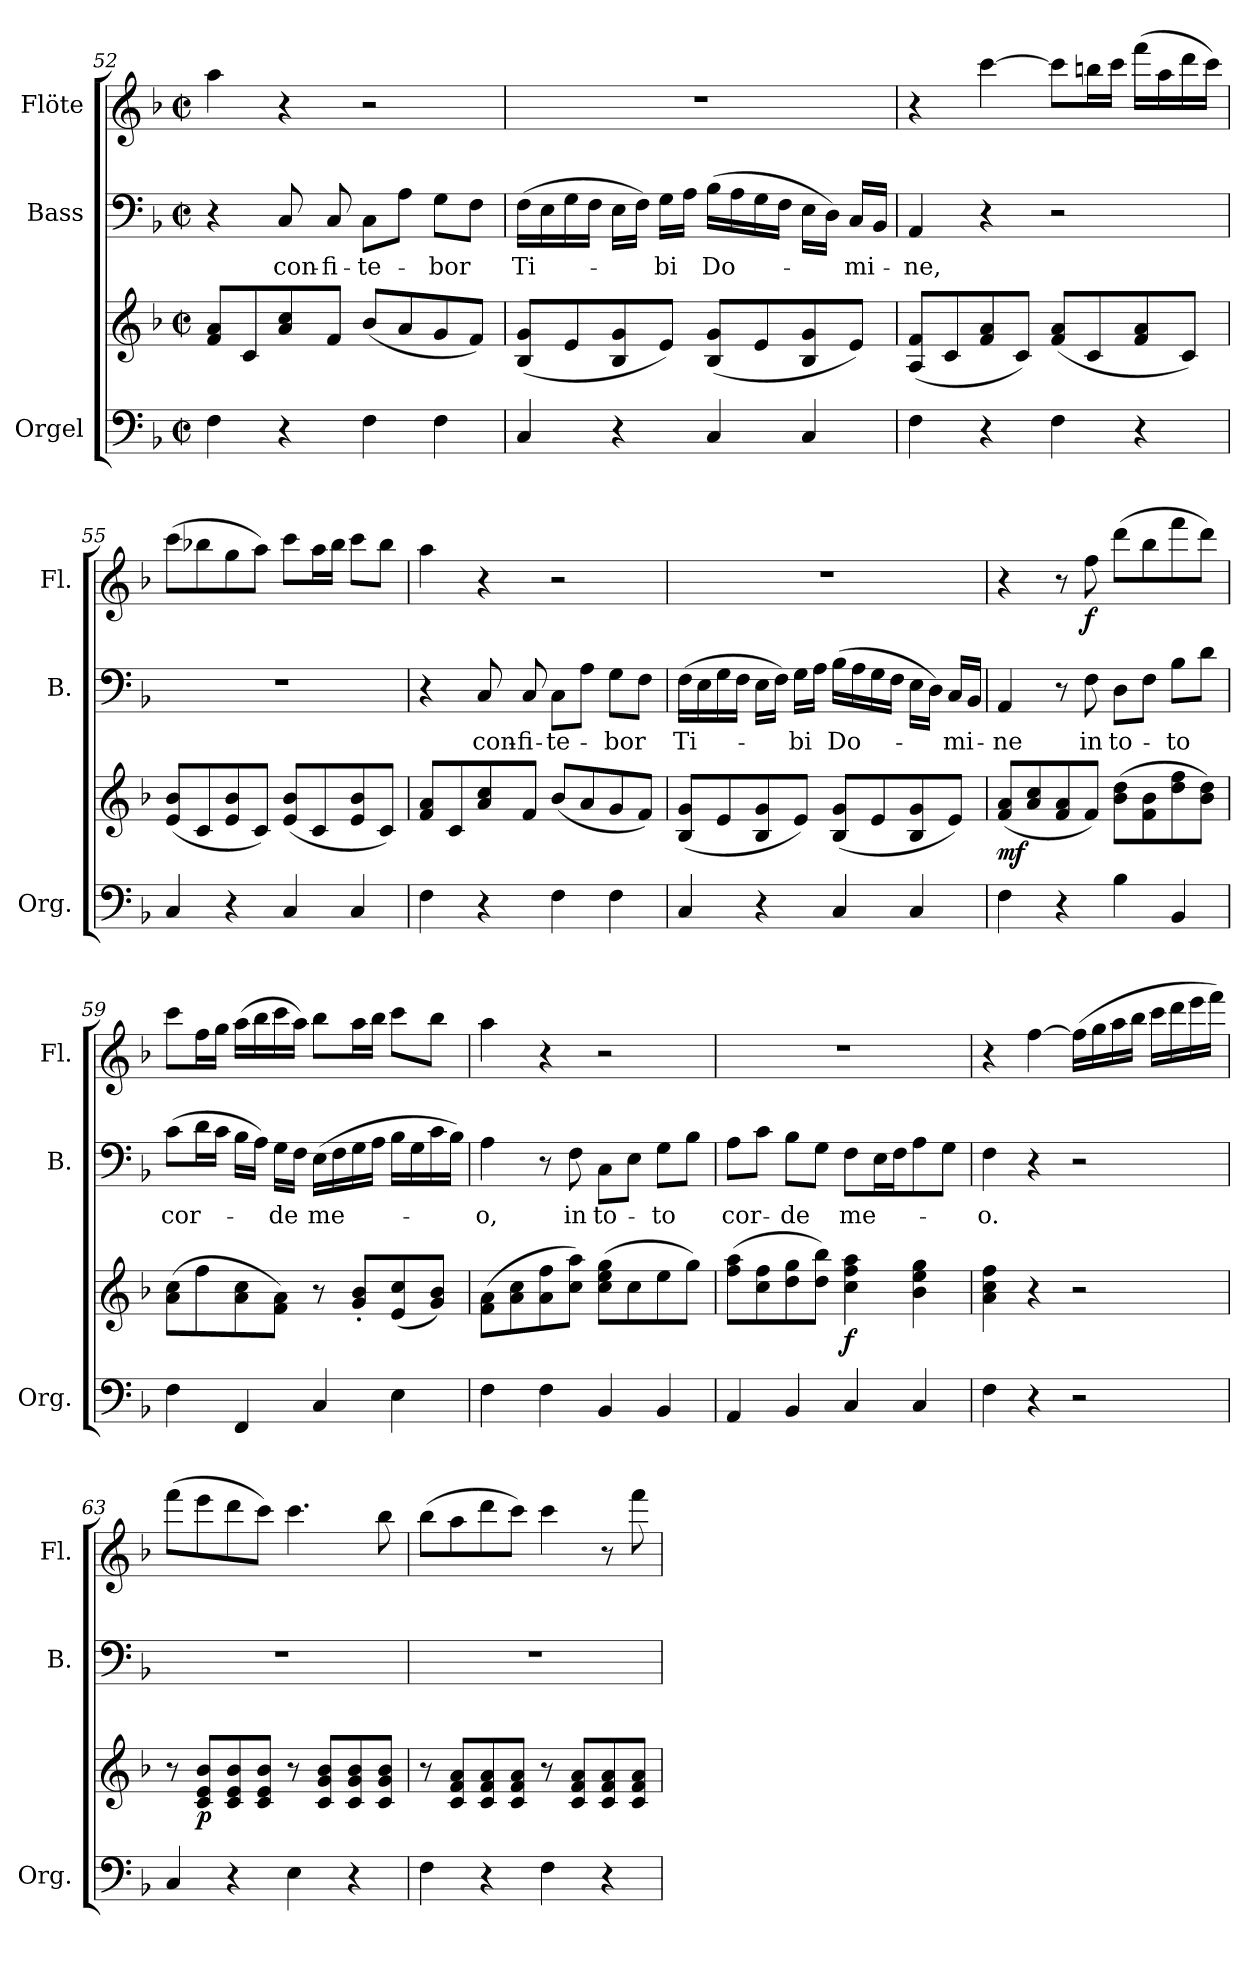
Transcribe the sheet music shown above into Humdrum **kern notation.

**kern	**kern	**dynam	**kern	**text	**kern	**dynam
*part3	*part3	*part3	*part2	*part2	*part1	*part1
*staff4	*staff3	*staff3/4	*staff2	*staff2	*staff1	*staff1
*I"Orgel	*	*	*I"Bass	*	*I"Flöte	*
*I'Org.	*	*	*I'B.	*	*I'Fl.	*
*clefF4	*clefG2	*	*clefF4	*	*clefG2	*
*k[b-]	*k[b-]	*	*k[b-]	*	*k[b-]	*
*F:	*F:	*	*F:	*	*F:	*
*M2/2	*M2/2	*	*M2/2	*	*M2/2	*
*met(c|)	*met(c|)	*	*met(c|)	*	*met(c|)	*
=52	=52	=52	=52	=52	=52	=52
4F\	8f/ 8a/L	.	4r	.	4aa\	.
.	8c/	.	.	.	.	.
!	!	!	!	!LO:LY:b	!	!
4r	8a/ 8cc/	.	8C/	con-	4r	.
!	!	!	!	!LO:LY:b	!	!
.	8f/J	.	8C/	-fi-	.	.
!	!	!	!	!LO:LY:b	!	!
4F\	(<8b-/L	.	8C\L	-te-	2r	.
.	8a/	.	8A\J	.	.	.
!	!	!	!	!LO:LY:b	!	!
4F\	8g/	.	8G\L	-bor	.	.
.	8f/J)	.	8F\J	.	.	.
=53	=53	=53	=53	=53	=53	=53
!	!	!	!	!LO:LY:b	!	!
4C/	(<8B-/ 8g/L	.	(>16F\LL	Ti-	1r	.
.	.	.	16E\	.	.	.
.	8e/	.	16G\	.	.	.
.	.	.	16F\JJ	.	.	.
4r	8B-/ 8g/	.	16E\LL	.	.	.
.	.	.	16F\JJ)	.	.	.
!	!	!	!	!LO:LY:b	!	!
.	8e/J)	.	16G\LL	-bi	.	.
.	.	.	16A\JJ	.	.	.
!	!	!	!	!LO:LY:b	!	!
4C/	(<8B-/ 8g/L	.	(>16B-\LL	Do-	.	.
.	.	.	16A\	.	.	.
.	8e/	.	16G\	.	.	.
.	.	.	16F\JJ	.	.	.
4C/	8B-/ 8g/	.	16E\LL	.	.	.
.	.	.	16D\JJ)	.	.	.
!	!	!	!	!LO:LY:b	!	!
.	8e/J)	.	16C/LL	-mi-	.	.
.	.	.	16BB-/JJ	.	.	.
=54	=54	=54	=54	=54	=54	=54
!	!	!	!	!LO:LY:b	!	!
4F\	(<8A/ 8f/L	.	4AA/	-ne,	4r	.
.	8c/	.	.	.	.	.
4r	8f/ 8a/	.	4r	.	[4ccc\	.
.	8c/J)	.	.	.	.	.
4F\	(<8f/ 8a/L	.	2r	.	8ccc\L]	.
.	8c/	.	.	.	16bbn\L	.
.	.	.	.	.	16ccc\JJ	.
4r	8f/ 8a/	.	.	.	(>16fff\LL	.
.	.	.	.	.	16aa\	.
.	8c/J)	.	.	.	16ddd\	.
.	.	.	.	.	16ccc\JJ)	.
!!LO:LB:g=z
=55	=55	=55	=55	=55	=55	=55
4C/	(<8e/ 8b-/L	.	1r	.	(>8ccc\L	.
.	8c/	.	.	.	8bb-X\	.
4r	8e/ 8b-/	.	.	.	8gg\	.
.	8c/J)	.	.	.	8aa\J)	.
4C/	(<8e/ 8b-/L	.	.	.	8ccc\L	.
.	8c/	.	.	.	16aa\L	.
.	.	.	.	.	16bb-\JJ	.
4C/	8e/ 8b-/	.	.	.	8ccc\L	.
.	8c/J)	.	.	.	8bb-\J	.
=56	=56	=56	=56	=56	=56	=56
4F\	8f/ 8a/L	.	4r	.	4aa\	.
.	8c/	.	.	.	.	.
!	!	!	!	!LO:LY:b	!	!
4r	8a/ 8cc/	.	8C/	con-	4r	.
!	!	!	!	!LO:LY:b	!	!
.	8f/J	.	8C/	-fi-	.	.
!	!	!	!	!LO:LY:b	!	!
4F\	(<8b-/L	.	8C\L	-te-	2r	.
.	8a/	.	8A\J	.	.	.
!	!	!	!	!LO:LY:b	!	!
4F\	8g/	.	8G\L	-bor	.	.
.	8f/J)	.	8F\J	.	.	.
=57	=57	=57	=57	=57	=57	=57
!	!	!	!	!LO:LY:b	!	!
4C/	(<8B-/ 8g/L	.	(>16F\LL	Ti-	1r	.
.	.	.	16E\	.	.	.
.	8e/	.	16G\	.	.	.
.	.	.	16F\JJ	.	.	.
4r	8B-/ 8g/	.	16E\LL	.	.	.
.	.	.	16F\JJ)	.	.	.
!	!	!	!	!LO:LY:b	!	!
.	8e/J)	.	16G\LL	-bi	.	.
.	.	.	16A\JJ	.	.	.
!	!	!	!	!LO:LY:b	!	!
4C/	(<8B-/ 8g/L	.	(>16B-\LL	Do-	.	.
.	.	.	16A\	.	.	.
.	8e/	.	16G\	.	.	.
.	.	.	16F\JJ	.	.	.
4C/	8B-/ 8g/	.	16E\LL	.	.	.
.	.	.	16D\JJ)	.	.	.
!	!	!	!	!LO:LY:b	!	!
.	8e/J)	.	16C/LL	-mi-	.	.
.	.	.	16BB-/JJ	.	.	.
=58	=58	=58	=58	=58	=58	=58
!	!	!LO:DY:b	!	!LO:LY:b	!	!
4F\	(<8f/ 8a/L	mf	4AA/	-ne	4r	.
.	8a/ 8cc/	.	.	.	.	.
4r	8f/ 8a/	.	8r	.	8r	.
!	!	!	!	!LO:LY:b	!	!LO:DY:b
.	8f/J)	.	8F\	in	8ff\	f
!	!	!	!	!LO:LY:b	!	!
4B-\	(>8b-\ 8dd\L	.	8D\L	to-	(>8ddd\L	.
.	8f\ 8b-\	.	8F\J	.	8bb-\	.
!	!	!	!	!LO:LY:b	!	!
4BB-/	8dd\ 8ff\	.	8B-\L	-to	8fff\	.
.	8b-\ 8dd\J)	.	8d\J	.	8ddd\J)	.
!!LO:PB:g=z
=59	=59	=59	=59	=59	=59	=59
!	!	!	!	!LO:LY:b	!	!
4F\	(>8a\ 8cc\L	.	(>8c\L	cor-	8ccc\L	.
.	8ff\	.	16d\L	.	16ff\L	.
.	.	.	16c\JJ	.	16gg\JJ	.
4FF/	8a\ 8cc\	.	16B-\LL	.	(>16aa\LL	.
.	.	.	16A\JJ)	.	16bb-\	.
!	!	!	!	!LO:LY:b	!	!
.	8f\ 8a\J)	.	16G\LL	-de	16ccc\	.
.	.	.	16F\JJ	.	16aa\JJ)	.
!	!	!	!	!LO:LY:b	!	!
4C/	8r	.	(>16E\LL	me-	8bb-\L	.
.	.	.	16F\	.	.	.
.	8g/'< 8b-/'<L	.	16G\	.	16aa\L	.
.	.	.	16A\JJ	.	16bb-\JJ	.
4E\	(<8e/ 8cc/	.	16B-\LL	.	8ccc\L	.
.	.	.	16G\	.	.	.
.	8g/ 8b-/J)	.	16c\	.	8bb-\J	.
.	.	.	16B-\JJ)	.	.	.
=60	=60	=60	=60	=60	=60	=60
!	!	!	!	!LO:LY:b	!	!
4F\	(>8f\ 8a\L	.	4A\	-o,	4aa\	.
.	8a\ 8cc\	.	.	.	.	.
4F\	8a\ 8ff\	.	8r	.	4r	.
!	!	!	!	!LO:LY:b	!	!
.	8cc\ 8aa\J)	.	8F\	in	.	.
!	!	!	!	!LO:LY:b	!	!
4BB-/	(>8cc\ 8ee\ 8gg\L	.	8C\L	to-	2r	.
.	8cc\	.	8E\J	.	.	.
!	!	!	!	!LO:LY:b	!	!
4BB-/	8ee\	.	8G\L	-to	.	.
.	8gg\J)	.	8B-\J	.	.	.
=61	=61	=61	=61	=61	=61	=61
!	!	!	!	!LO:LY:b	!	!
4AA/	(>8ff\ 8aa\L	.	8A\L	cor-	1r	.
.	8cc\ 8ff\	.	8c\J	.	.	.
!	!	!	!	!LO:LY:b	!	!
4BB-/	8dd\ 8gg\	.	8B-\L	-de	.	.
.	8dd\ 8bb-\J)	.	8G\J	.	.	.
!	!	!LO:DY:b	!	!LO:LY:b	!	!
4C/	4cc\ 4ff\ 4aa\	f	8F\L	me-	.	.
.	.	.	16E\L	.	.	.
.	.	.	16F\J	.	.	.
4C/	4b-\ 4ee\ 4gg\	.	8A\	.	.	.
.	.	.	8G\J	.	.	.
=62	=62	=62	=62	=62	=62	=62
!	!	!	!	!LO:LY:b	!	!
4F\	4a\ 4cc\ 4ff\	.	4F\	-o.	4r	.
4r	4r	.	4r	.	[4ff\	.
2r	2r	.	2r	.	(>16ff\LL]	.
.	.	.	.	.	16gg\	.
.	.	.	.	.	16aa\	.
.	.	.	.	.	16bb-\JJ	.
.	.	.	.	.	16ccc\LL	.
.	.	.	.	.	16ddd\	.
.	.	.	.	.	16eee\	.
.	.	.	.	.	16fff\JJ)	.
!!LO:LB:g=z
=63	=63	=63	=63	=63	=63	=63
4C/	8r	.	1r	.	(>8fff\L	.
!	!	!LO:DY:b	!	!	!	!
.	8c/ 8e/ 8b-/L	p	.	.	8eee\	.
4r	8c/ 8e/ 8b-/	.	.	.	8ddd\	.
.	8c/ 8e/ 8b-/J	.	.	.	8ccc\J)	.
4E\	8r	.	.	.	4.ccc\	.
.	8c/ 8g/ 8b-/L	.	.	.	.	.
4r	8c/ 8g/ 8b-/	.	.	.	.	.
.	8c/ 8g/ 8b-/J	.	.	.	8bb-\	.
=64	=64	=64	=64	=64	=64	=64
4F\	8r	.	1r	.	(>8bb-\L	.
.	8c/ 8f/ 8a/L	.	.	.	8aa\	.
4r	8c/ 8f/ 8a/	.	.	.	8ddd\	.
.	8c/ 8f/ 8a/J	.	.	.	8ccc\J)	.
4F\	8r	.	.	.	4ccc\	.
.	8c/ 8f/ 8a/L	.	.	.	.	.
4r	8c/ 8f/ 8a/	.	.	.	8r	.
.	8c/ 8f/ 8a/J	.	.	.	8fff\	.
=	=	=	=	=	=	=
*-	*-	*-	*-	*-	*-	*-
